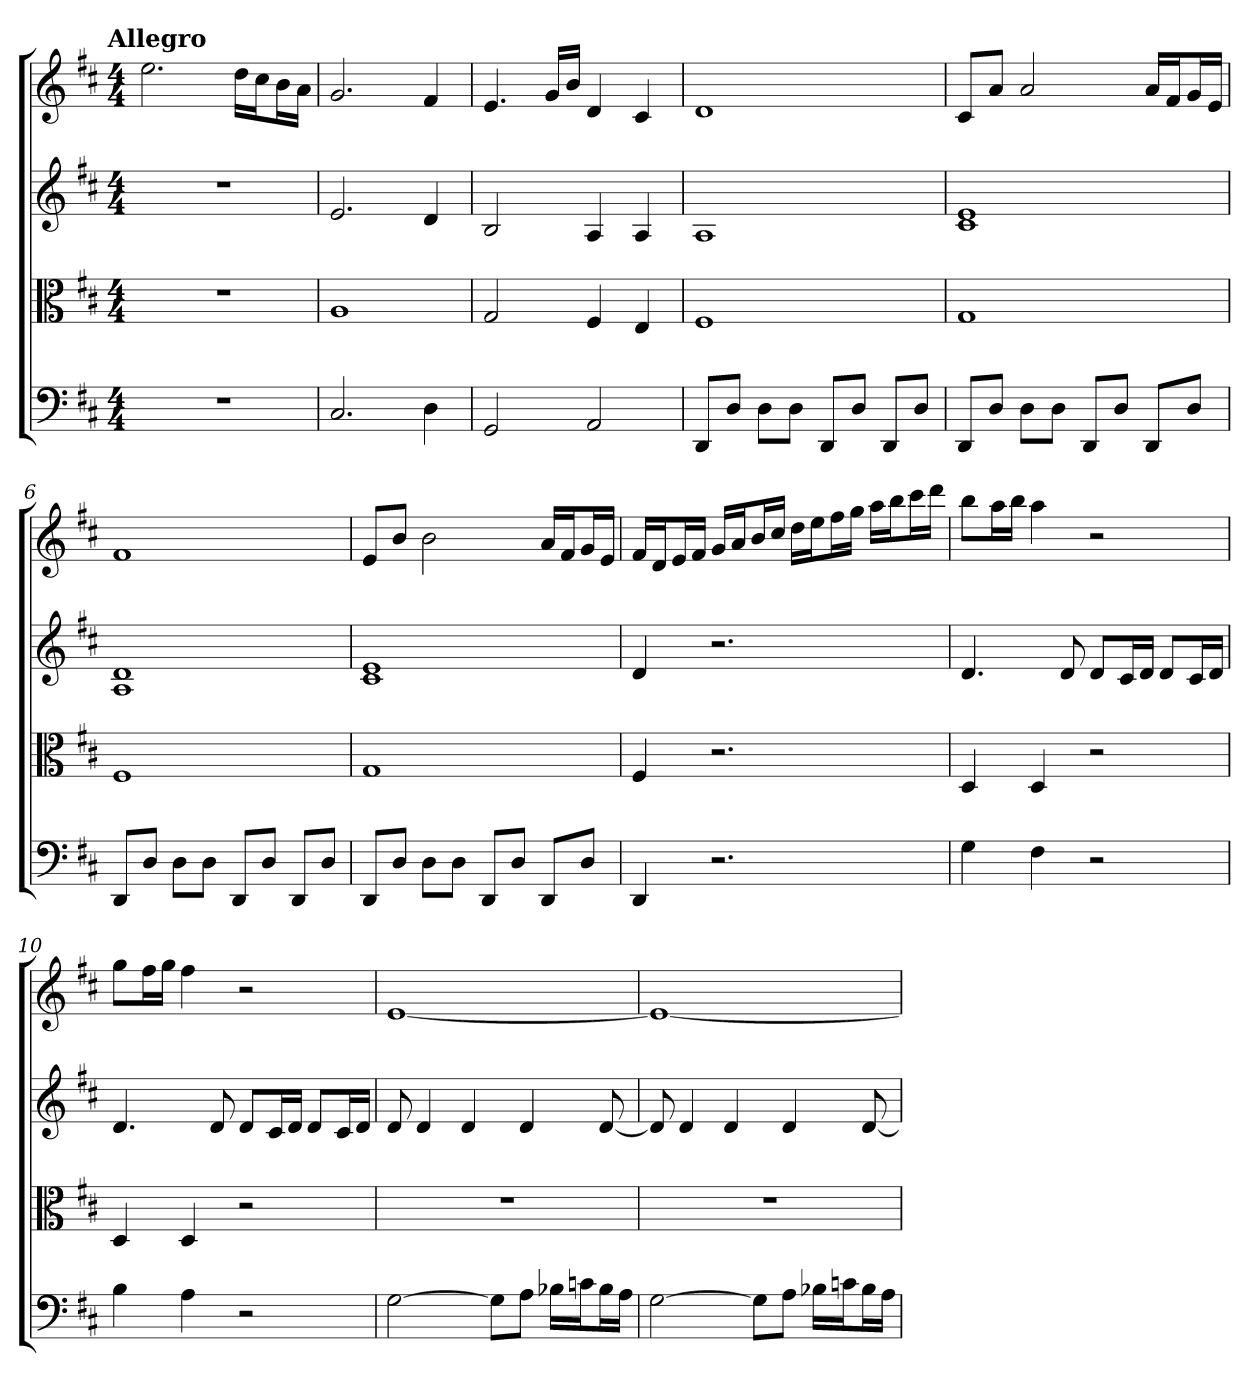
**kern	**kern	**kern	**kern
*part4	*part3	*part2	*part1
*staff4	*staff3	*staff2	*staff1
*clefF4	*clefC3	*	*
*k[f#c#]	*k[f#c#]	*k[f#c#]	*k[f#c#]
*D:	*D:	*D:	*D:
!!LO:TX:omd:t=Allegro
*M4/4	*M4/4	*M4/4	*M4/4
*MM132	*MM132	*MM132	*MM132
=	=	=	=
1r	1r	1r	2.ee
.	.	.	16ddLL
.	.	.	16cc#J
.	.	.	16bL
.	.	.	16aJJ
=2	=2	=2	=2
2.C#	1A	2.e	2.g
4D	.	4d	4f#
=3	=3	=3	=3
2GG	2G	2B	4.e
.	.	.	16gLL
.	.	.	16bJJ
2AA	4F#	4A	4d
.	4E	4A	4c#
=4	=4	=4	=4
8DD/L	1F#	1A	1d
8D/J	.	.	.
8D\L	.	.	.
8D\J	.	.	.
8DD/L	.	.	.
8D/J	.	.	.
8DD/L	.	.	.
8D/J	.	.	.
=5	=5	=5	=5
8DD/L	1G	1c# 1e	8c#L
8D/J	.	.	8aJ
8D\L	.	.	2a
8D\J	.	.	.
8DD/L	.	.	.
8D/J	.	.	.
8DD/L	.	.	16aLL
.	.	.	16f#J
8D/J	.	.	16gL
.	.	.	16eJJ
=6	=6	=6	=6
8DD/L	1F#	1A 1d	1f#
8D/J	.	.	.
8D\L	.	.	.
8D\J	.	.	.
8DD/L	.	.	.
8D/J	.	.	.
8DD/L	.	.	.
8D/J	.	.	.
=7	=7	=7	=7
8DD/L	1G	1c# 1e	8eL
8D/J	.	.	8bJ
8D\L	.	.	2b
8D\J	.	.	.
8DD/L	.	.	.
8D/J	.	.	.
8DD/L	.	.	16aLL
.	.	.	16f#J
8D/J	.	.	16gL
.	.	.	16eJJ
=8	=8	=8	=8
4DD	4F#	4d	16f#LL
.	.	.	16dJ
.	.	.	16eL
.	.	.	16f#JJ
2.r	2.r	2.r	16gLL
.	.	.	16aJ
.	.	.	16bL
.	.	.	16cc#JJ
.	.	.	16ddLL
.	.	.	16eeJ
.	.	.	16ff#L
.	.	.	16ggJJ
.	.	.	16aaLL
.	.	.	16bbJ
.	.	.	16ccc#L
.	.	.	16dddJJ
=9	=9	=9	=9
4G	4D	4.d	8bbL
.	.	.	16aaL
.	.	.	16bbJJ
4F#	4D	.	4aa
.	.	8d	.
2r	2r	8dL	2r
.	.	16c#L	.
.	.	16dJJ	.
.	.	8dL	.
.	.	16c#L	.
.	.	16dJJ	.
=10	=10	=10	=10
4B	4D	4.d	8ggL
.	.	.	16ff#L
.	.	.	16ggJJ
4A	4D	.	4ff#
.	.	8d	.
2r	2r	8dL	2r
.	.	16c#L	.
.	.	16dJJ	.
.	.	8dL	.
.	.	16c#L	.
.	.	16dJJ	.
=11	=11	=11	=11
[2G	1r	8d	[1e
.	.	4d	.
.	.	4d	.
8G\L]	.	.	.
8A\J	.	4d	.
16B-X\LL	.	.	.
16cn\J	.	.	.
16B-\L	.	[8d	.
16A\JJ	.	.	.
=12	=12	=12	=12
[2G	1r	8d]	1e_
.	.	4d	.
.	.	4d	.
8G\L]	.	.	.
8A\J	.	4d	.
16B-X\LL	.	.	.
16cn\J	.	.	.
16B-\L	.	[8d	.
16A\JJ	.	.	.
=	=	=	=
*-	*-	*-	*-
